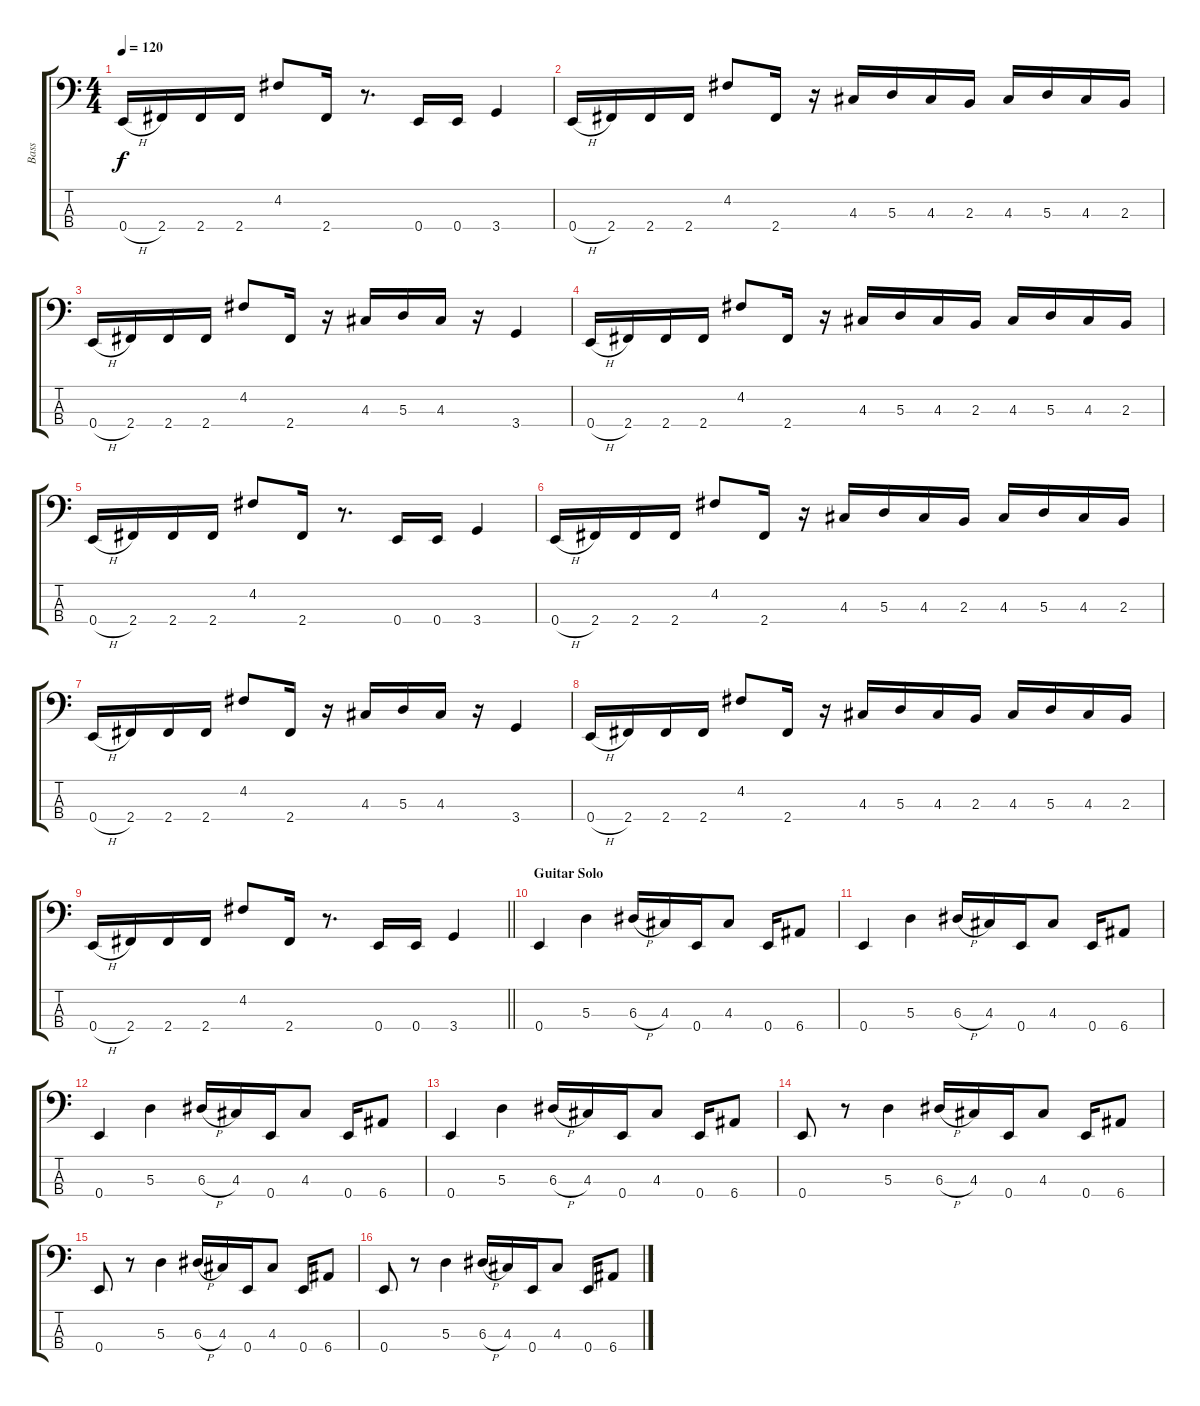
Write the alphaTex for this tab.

\track ("Bass" "Bass") {instrument electricbasspick}
\staff {score tabs}
\tuning (G2 D2 A1 E1) {hide}
\ts (4 4)
\tempo 120
\clef f4
\ks c
0.4{h}.16{dy f} 2.4.16 2.4.16 2.4.16 4.2.8 2.4.16 r.8{d} 0.4.16 0.4.16 3.4.4 |
0.4{h}.16 2.4.16 2.4.16 2.4.16 4.2.8 2.4.16 r.16 4.3.16 5.3.16 4.3.16 2.3.16 4.3.16 5.3.16 4.3.16 2.3.16 |
0.4{h}.16 2.4.16 2.4.16 2.4.16 4.2.8 2.4.16 r.16 4.3.16 5.3.16 4.3.16 r.16 3.4.4 |
0.4{h}.16 2.4.16 2.4.16 2.4.16 4.2.8 2.4.16 r.16 4.3.16 5.3.16 4.3.16 2.3.16 4.3.16 5.3.16 4.3.16 2.3.16 |
0.4{h}.16 2.4.16 2.4.16 2.4.16 4.2.8 2.4.16 r.8{d} 0.4.16 0.4.16 3.4.4 |
0.4{h}.16 2.4.16 2.4.16 2.4.16 4.2.8 2.4.16 r.16 4.3.16 5.3.16 4.3.16 2.3.16 4.3.16 5.3.16 4.3.16 2.3.16 |
0.4{h}.16 2.4.16 2.4.16 2.4.16 4.2.8 2.4.16 r.16 4.3.16 5.3.16 4.3.16 r.16 3.4.4 |
0.4{h}.16 2.4.16 2.4.16 2.4.16 4.2.8 2.4.16 r.16 4.3.16 5.3.16 4.3.16 2.3.16 4.3.16 5.3.16 4.3.16 2.3.16 |
\barLineRight lightlight
0.4{h}.16 2.4.16 2.4.16 2.4.16 4.2.8 2.4.16 r.8{d} 0.4.16 0.4.16 3.4.4 |
\section ("" "Guitar Solo")
0.4.4 5.3.4 6.3{h}.16 4.3.16 0.4.16 4.3.8 0.4.16 6.4.8 |
0.4.4 5.3.4 6.3{h}.16 4.3.16 0.4.16 4.3.8 0.4.16 6.4.8 |
0.4.4 5.3.4 6.3{h}.16 4.3.16 0.4.16 4.3.8 0.4.16 6.4.8 |
0.4.4 5.3.4 6.3{h}.16 4.3.16 0.4.16 4.3.8 0.4.16 6.4.8 |
0.4.8 r.8 5.3.4 6.3{h}.16 4.3.16 0.4.16 4.3.8 0.4.16 6.4.8 |
0.4.8 r.8 5.3.4 6.3{h}.16 4.3.16 0.4.16 4.3.8 0.4.16 6.4.8 |
0.4.8 r.8 5.3.4 6.3{h}.16 4.3.16 0.4.16 4.3.8 0.4.16 6.4.8
